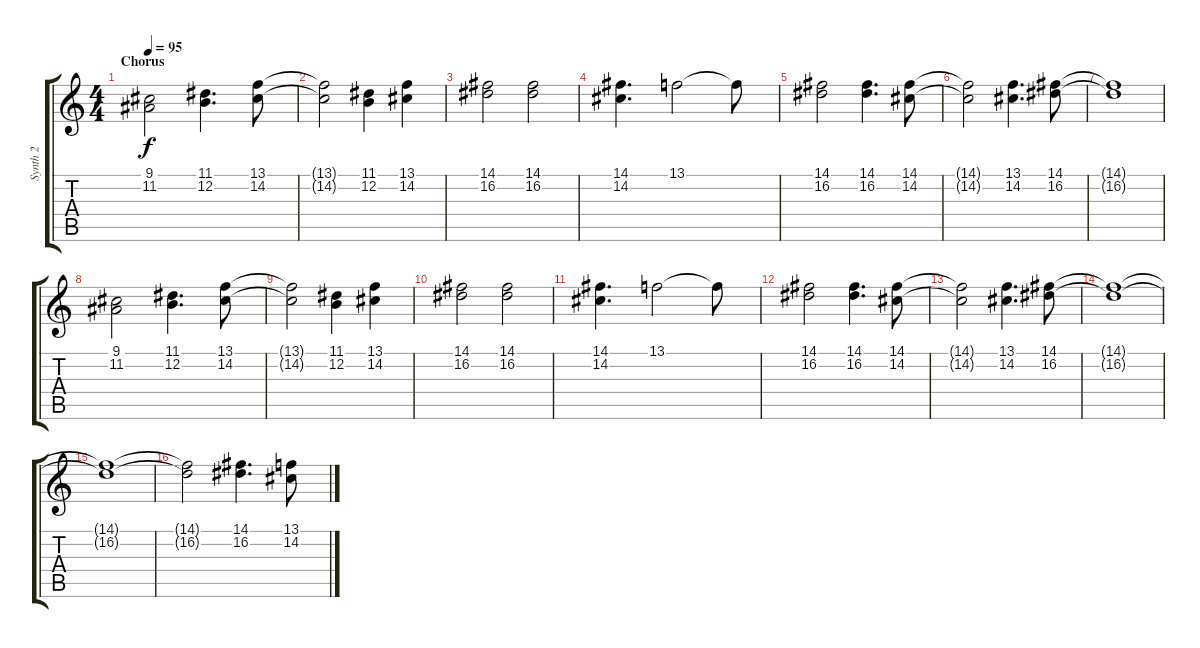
\track ("Synth 2" "Synth 2") {instrument synthbrass2}
\staff {score tabs}
\tuning (E4 B3 G3 D3 A2 E2) {hide}
\ts (4 4)
\section ("" "Chorus")
\tempo 95
\clef g2
\ks c
(9.1 11.2).2{dy f instrument synthbrass2} (11.1 12.2).4{d} (13.1 14.2).8 |
(13.1{t} 14.2{t}).2 (11.1 12.2).4 (13.1 14.2).4 |
(14.1 16.2).2 (14.1 16.2).2 |
(14.1 14.2).4{d} 13.1.2 13.1{t}.8 |
(14.1 16.2).2 (14.1 16.2).4{d} (14.1 14.2).8 |
(14.1{t} 14.2{t}).2 (13.1 14.2).4{d} (14.1 16.2).8 |
(14.1{t} 16.2{t}).1 |
(9.1 11.2).2 (11.1 12.2).4{d} (13.1 14.2).8 |
(13.1{t} 14.2{t}).2 (11.1 12.2).4 (13.1 14.2).4 |
(14.1 16.2).2 (14.1 16.2).2 |
(14.1 14.2).4{d} 13.1.2 13.1{t}.8 |
(14.1 16.2).2 (14.1 16.2).4{d} (14.1 14.2).8 |
(14.1{t} 14.2{t}).2 (13.1 14.2).4{d} (14.1 16.2).8 |
(14.1{t} 16.2{t}).1 |
(14.1{t} 16.2{t}).1 |
(14.1{t} 16.2{t}).2 (14.1 16.2).4{d} (13.1 14.2).8
